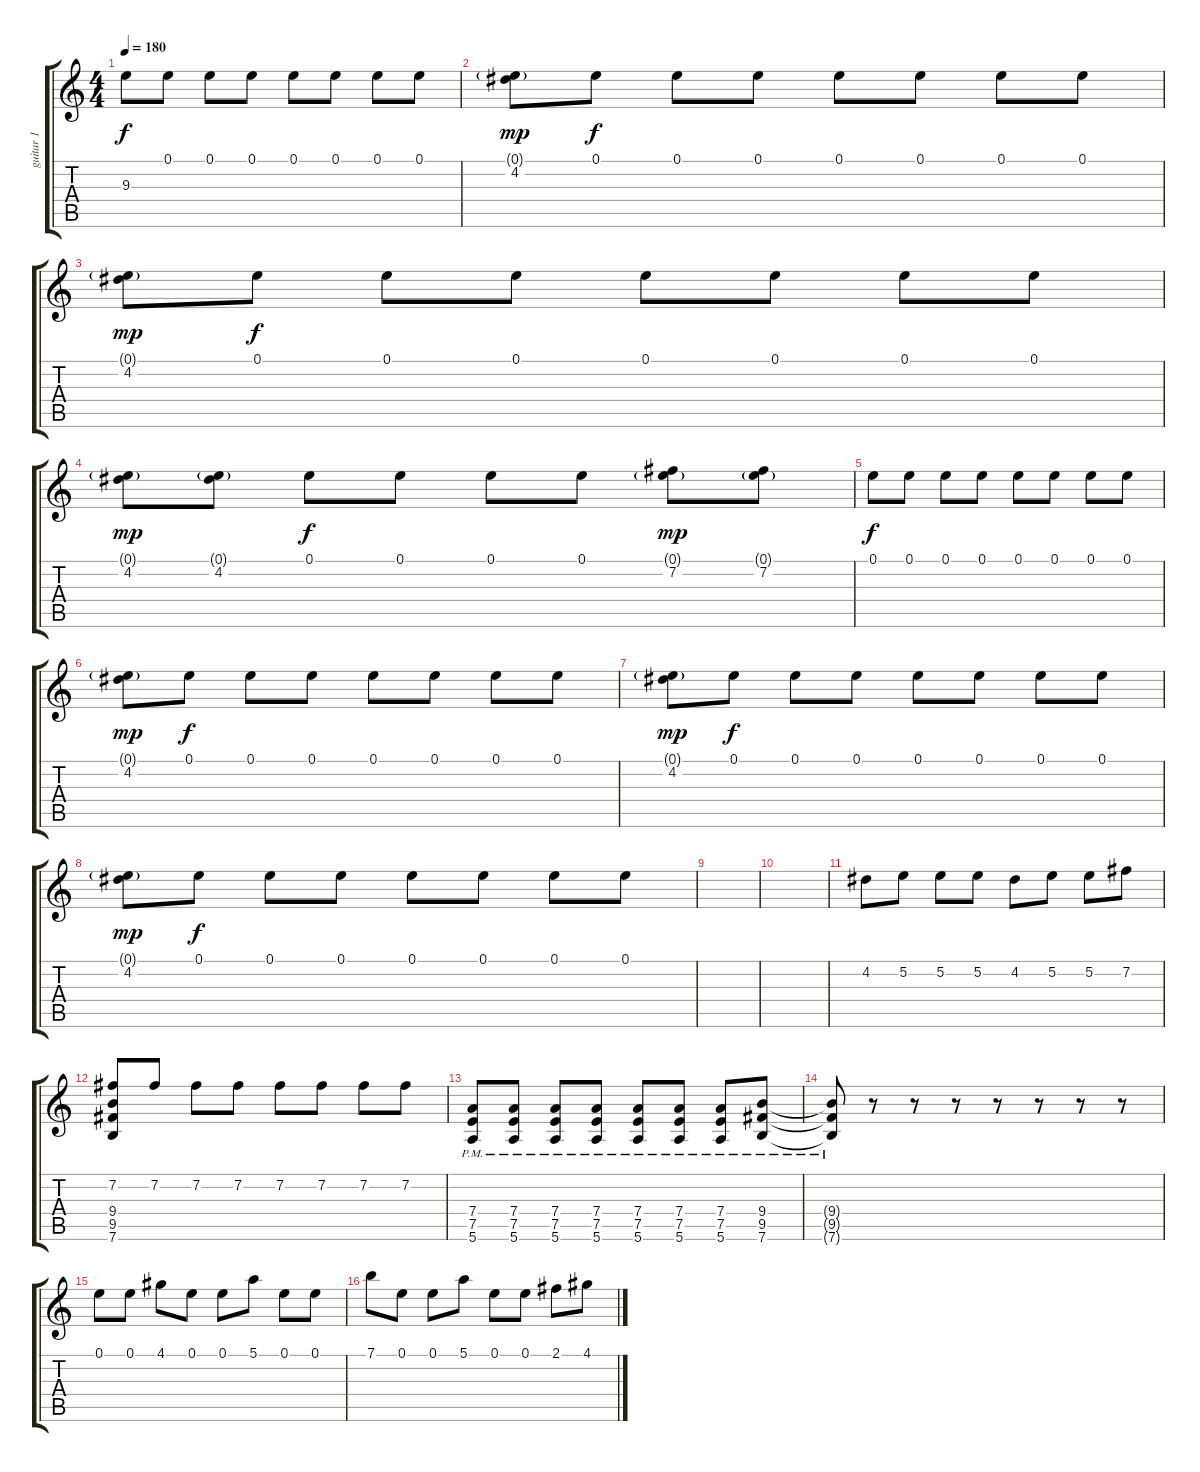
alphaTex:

\track ("guitar 1" "guitar 1") {instrument distortionguitar}
\staff {score tabs}
\tuning (E4 B3 G3 D3 A2 E2) {hide}
\ts (4 4)
\tempo 180
\clef g2
\ks c
9.3{t}.8{dy f} 0.1.8 0.1.8 0.1.8 0.1.8 0.1.8 0.1.8 0.1.8 |
(0.1{g} 4.2).8{dy mp} 0.1.8{dy f} 0.1.8 0.1.8 0.1.8 0.1.8 0.1.8 0.1.8 |
(0.1{g} 4.2).8{dy mp} 0.1.8{dy f} 0.1.8 0.1.8 0.1.8 0.1.8 0.1.8 0.1.8 |
(0.1{g} 4.2).8{dy mp} (0.1{g} 4.2).8 0.1.8{dy f} 0.1.8 0.1.8 0.1.8 (0.1{g} 7.2).8{dy mp} (0.1{g} 7.2).8 |
0.1.8{dy f} 0.1.8 0.1.8 0.1.8 0.1.8 0.1.8 0.1.8 0.1.8 |
(0.1{g} 4.2).8{dy mp} 0.1.8{dy f} 0.1.8 0.1.8 0.1.8 0.1.8 0.1.8 0.1.8 |
(0.1{g} 4.2).8{dy mp} 0.1.8{dy f} 0.1.8 0.1.8 0.1.8 0.1.8 0.1.8 0.1.8 |
(0.1{g} 4.2).8{dy mp} 0.1.8{dy f} 0.1.8 0.1.8 0.1.8 0.1.8 0.1.8 0.1.8 |
|
|
4.2.8 5.2.8 5.2.8 5.2.8 4.2.8 5.2.8 5.2.8 7.2.8 |
(7.2 9.4 9.5 7.6).8 7.2.8 7.2.8 7.2.8 7.2.8 7.2.8 7.2.8 7.2.8 |
(7.4{pm} 7.5{pm} 5.6{pm}).8 (7.4 7.5 5.6{pm}).8 (7.4{pm} 7.5{pm} 5.6{pm}).8 (7.4{pm} 7.5{pm} 5.6{pm}).8 (7.4{pm} 7.5{pm} 5.6{pm}).8 (7.4{pm} 7.5{pm} 5.6{pm}).8 (7.4{pm} 7.5{pm} 5.6{pm}).8 (9.4{pm} 9.5{pm} 7.6{pm}).8 |
(9.4{pm t} 9.5{pm t} 7.6{pm t}).8 r.8 r.8 r.8 r.8 r.8 r.8 r.8 |
0.1.8 0.1.8 4.1.8 0.1.8 0.1.8 5.1.8 0.1.8 0.1.8 |
7.1.8 0.1.8 0.1.8 5.1.8 0.1.8 0.1.8 2.1.8 4.1.8
